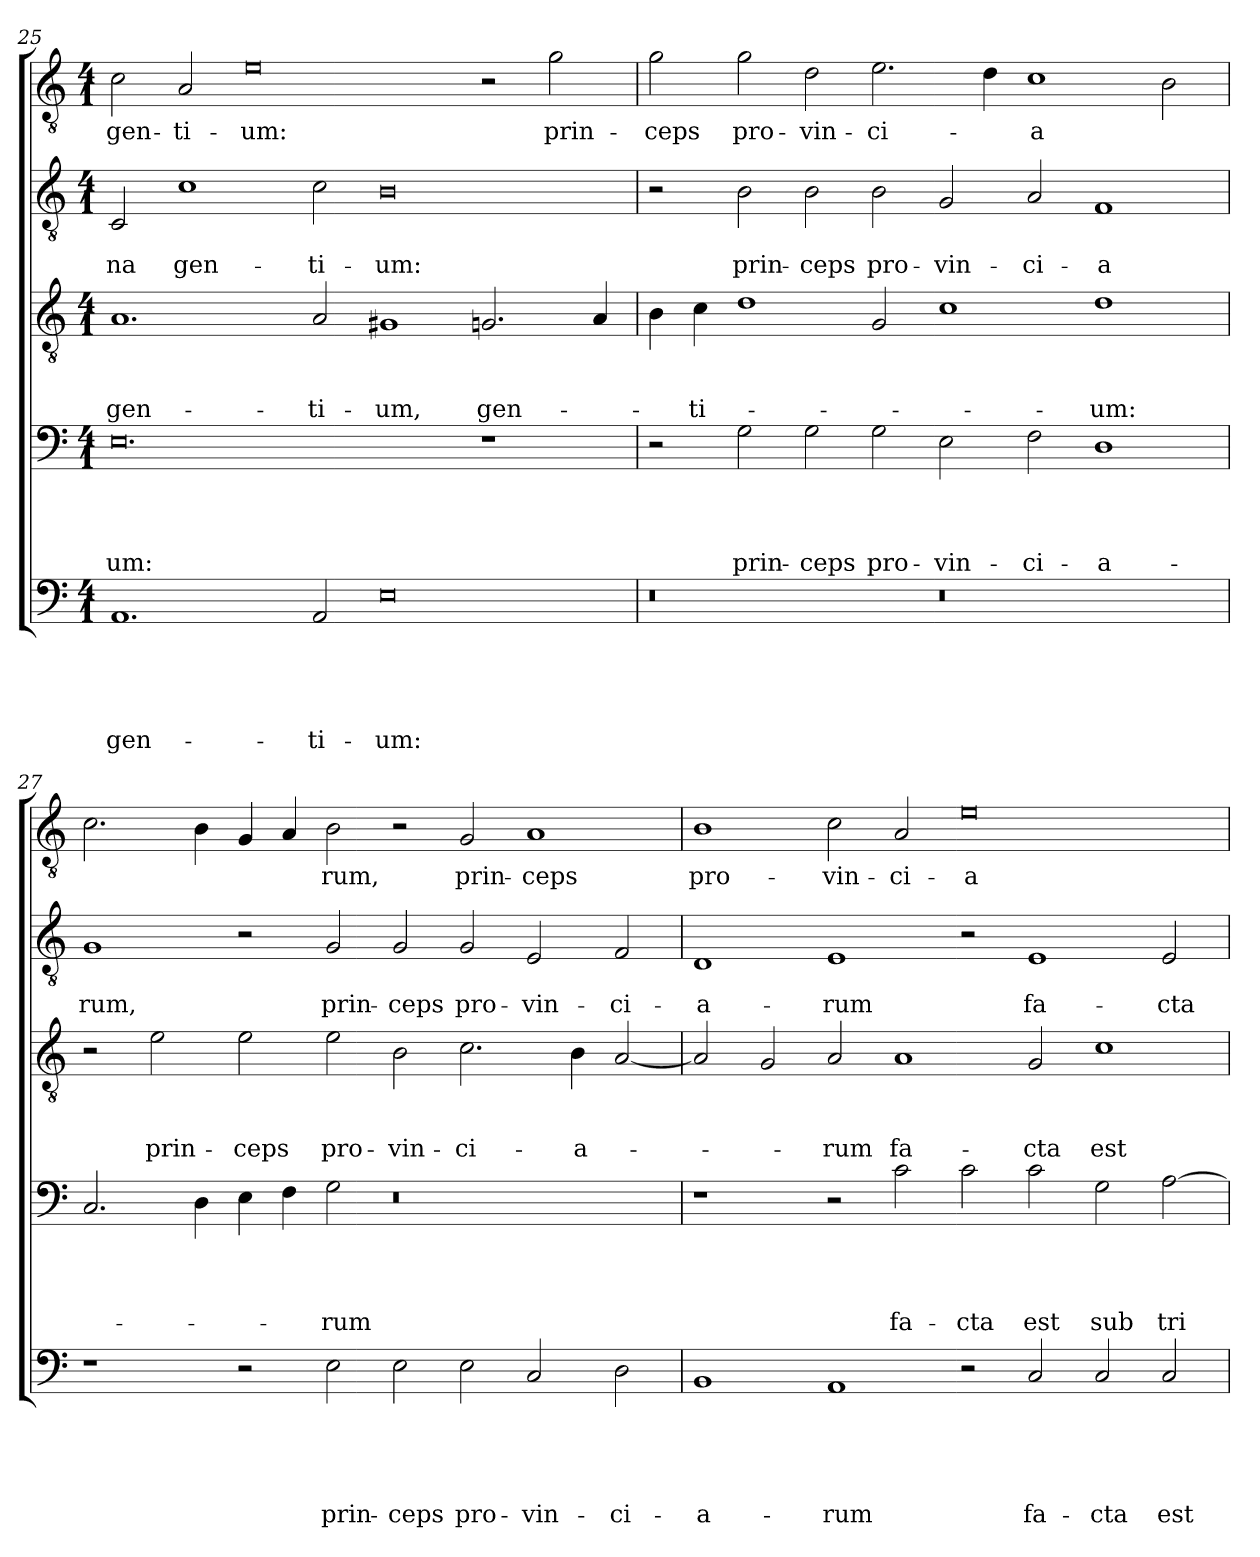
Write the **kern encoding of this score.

**kern	**text	**text	**text	**text	**text	**kern	**text	**text	**text	**text	**kern	**text	**text	**text	**kern	**text	**text	**kern	**text
*part5	*part5	*part5	*part5	*part5	*part5	*part4	*part4	*part4	*part4	*part4	*part3	*part3	*part3	*part3	*part2	*part2	*part2	*part1	*part1
*staff5	*staff5	*staff5	*staff5	*staff5	*staff5	*staff4	*staff4	*staff4	*staff4	*staff4	*staff3	*staff3	*staff3	*staff3	*staff2	*staff2	*staff2	*staff1	*staff1
*clefF4	*	*	*	*	*	*clefF4	*	*	*	*	*clefGv2	*	*	*	*clefGv2	*	*	*clefGv2	*
*k[]	*	*	*	*	*	*k[]	*	*	*	*	*k[]	*	*	*	*k[]	*	*	*k[]	*
*C:	*	*	*	*	*	*C:	*	*	*	*	*C:	*	*	*	*C:	*	*	*C:	*
*M4/1	*	*	*	*	*	*M4/1	*	*	*	*	*M4/1	*	*	*	*M4/1	*	*	*M4/1	*
=25	=25	=25	=25	=25	=25	=25	=25	=25	=25	=25	=25	=25	=25	=25	=25	=25	=25	=25	=25
!	!	!	!	!	!LO:LY:b	!	!	!	!	!LO:LY:b	!	!	!	!LO:LY:b	!	!	!LO:LY:b	!	!LO:LY:b
1.AA	.	.	.	.	gen-	0.E	.	.	.	-um:	1.A	.	.	gen-	2C/	.	-na	2c\	gen-
!	!	!	!	!	!	!	!	!	!	!	!	!	!	!	!	!	!LO:LY:b	!	!LO:LY:b
.	.	.	.	.	.	.	.	.	.	.	.	.	.	.	1c	.	gen-	2A/	-ti-
!	!	!	!	!	!	!	!	!	!	!	!	!	!	!	!	!	!	!	!LO:LY:b
.	.	.	.	.	.	.	.	.	.	.	.	.	.	.	.	.	.	0e	-um:
!	!	!	!	!	!LO:LY:b	!	!	!	!	!	!	!	!	!LO:LY:b	!	!	!LO:LY:b	!	!
2AA/	.	.	.	.	-ti-	.	.	.	.	.	2A/	.	.	-ti-	2c\	.	-ti-	.	.
!	!	!	!	!	!LO:LY:b	!	!	!	!	!	!	!	!	!LO:LY:b	!	!	!LO:LY:b	!	!
0E	.	.	.	.	-um:	.	.	.	.	.	1G#X	.	.	-um,	0B	.	-um:	.	.
!	!	!	!	!	!	!	!	!	!	!	!	!	!	!LO:LY:b	!	!	!	!	!
.	.	.	.	.	.	1r	.	.	.	.	2.Gn/	.	.	gen-	.	.	.	2r	.
!	!	!	!	!	!	!	!	!	!	!	!	!	!	!	!	!	!	!	!LO:LY:b
.	.	.	.	.	.	.	.	.	.	.	.	.	.	.	.	.	.	2g\	prin-
.	.	.	.	.	.	.	.	.	.	.	4A/	.	.	.	.	.	.	.	.
!!LO:LB:g=z
=26	=26	=26	=26	=26	=26	=26	=26	=26	=26	=26	=26	=26	=26	=26	=26	=26	=26	=26	=26
!	!	!	!	!	!	!	!	!	!	!	!	!	!	!	!	!	!	!	!LO:LY:b
0r	.	.	.	.	.	2r	.	.	.	.	4B\	.	.	.	2r	.	.	2g\	-ceps
!	!	!	!	!	!	!	!	!	!	!	!	!	!	!LO:LY:b	!	!	!	!	!
.	.	.	.	.	.	.	.	.	.	.	4c\	.	.	-ti-	.	.	.	.	.
!	!	!	!	!	!	!	!	!	!	!LO:LY:b	!	!	!	!	!	!	!LO:LY:b	!	!LO:LY:b
.	.	.	.	.	.	2G\	.	.	.	prin-	1d	.	.	.	2B\	.	prin-	2g\	pro-
!	!	!	!	!	!	!	!	!	!	!LO:LY:b	!	!	!	!	!	!	!LO:LY:b	!	!LO:LY:b
.	.	.	.	.	.	2G\	.	.	.	-ceps	.	.	.	.	2B\	.	-ceps	2d\	-vin-
!	!	!	!	!	!	!	!	!	!	!LO:LY:b	!	!	!	!	!	!	!LO:LY:b	!	!LO:LY:b
.	.	.	.	.	.	2G\	.	.	.	pro-	2G/	.	.	.	2B\	.	pro-	2.e\	-ci-
!	!	!	!	!	!	!	!	!	!	!LO:LY:b	!	!	!	!	!	!	!LO:LY:b	!	!
0r	.	.	.	.	.	2E\	.	.	.	-vin-	1c	.	.	.	2G/	.	-vin-	.	.
.	.	.	.	.	.	.	.	.	.	.	.	.	.	.	.	.	.	4d\	.
!	!	!	!	!	!	!	!	!	!	!LO:LY:b	!	!	!	!	!	!	!LO:LY:b	!	!LO:LY:b
.	.	.	.	.	.	2F\	.	.	.	-ci-	.	.	.	.	2A/	.	-ci-	1c	-a
!	!	!	!	!	!	!	!	!	!	!LO:LY:b	!	!	!	!LO:LY:b	!	!	!LO:LY:b	!	!
.	.	.	.	.	.	1D	.	.	.	-a-	1d	.	.	-um:	1F	.	-a	.	.
.	.	.	.	.	.	.	.	.	.	.	.	.	.	.	.	.	.	2B\	.
=27	=27	=27	=27	=27	=27	=27	=27	=27	=27	=27	=27	=27	=27	=27	=27	=27	=27	=27	=27
!	!	!	!	!	!	!	!	!	!	!	!	!	!	!	!	!	!LO:LY:b	!	!
1r	.	.	.	.	.	2.C/	.	.	.	.	2r	.	.	.	1G	.	rum,	2.c\	.
!	!	!	!	!	!	!	!	!	!	!	!	!	!	!LO:LY:b	!	!	!	!	!
.	.	.	.	.	.	.	.	.	.	.	2e\	.	.	prin-	.	.	.	.	.
.	.	.	.	.	.	4D\	.	.	.	.	.	.	.	.	.	.	.	4B\	.
!	!	!	!	!	!	!	!	!	!	!	!	!	!	!LO:LY:b	!	!	!	!	!
2r	.	.	.	.	.	4E\	.	.	.	.	2e\	.	.	-ceps	2r	.	.	4G/	.
.	.	.	.	.	.	4F\	.	.	.	.	.	.	.	.	.	.	.	4A/	.
!	!	!	!	!	!LO:LY:b	!	!	!	!	!LO:LY:b	!	!	!	!LO:LY:b	!	!	!LO:LY:b	!	!LO:LY:b
2E\	.	.	.	.	prin-	2G\	.	.	.	-rum	2e\	.	.	pro-	2G/	.	prin-	2B\	rum,
!	!	!	!	!	!LO:LY:b	!	!	!	!	!	!	!	!	!LO:LY:b	!	!	!LO:LY:b	!	!
2E\	.	.	.	.	-ceps	0r	.	.	.	.	2B\	.	.	-vin-	2G/	.	-ceps	2r	.
!	!	!	!	!	!LO:LY:b	!	!	!	!	!	!	!	!	!LO:LY:b	!	!	!LO:LY:b	!	!LO:LY:b
2E\	.	.	.	.	pro-	.	.	.	.	.	2.c\	.	.	-ci-	2G/	.	pro-	2G/	prin-
!	!	!	!	!	!LO:LY:b	!	!	!	!	!	!	!	!	!	!	!	!LO:LY:b	!	!LO:LY:b
2C/	.	.	.	.	-vin-	.	.	.	.	.	.	.	.	.	2E/	.	-vin-	1A	-ceps
!	!	!	!	!	!	!	!	!	!	!	!	!	!	!LO:LY:b	!	!	!	!	!
.	.	.	.	.	.	.	.	.	.	.	4B\	.	.	-a-	.	.	.	.	.
!	!	!	!	!	!LO:LY:b	!	!	!	!	!	!	!	!	!	!	!	!LO:LY:b	!	!
2D\	.	.	.	.	-ci-	.	.	.	.	.	[2A/	.	.	.	2F/	.	-ci-	.	.
=28	=28	=28	=28	=28	=28	=28	=28	=28	=28	=28	=28	=28	=28	=28	=28	=28	=28	=28	=28
!	!	!	!	!	!LO:LY:b	!	!	!	!	!	!	!	!	!	!	!	!LO:LY:b	!	!LO:LY:b
1BB	.	.	.	.	-a-	1r	.	.	.	.	2A/]	.	.	.	1D	.	-a-	1B	pro-
.	.	.	.	.	.	.	.	.	.	.	2G/	.	.	.	.	.	.	.	.
!	!	!	!	!	!LO:LY:b	!	!	!	!	!	!	!	!	!LO:LY:b	!	!	!LO:LY:b	!	!LO:LY:b
1AA	.	.	.	.	-rum	2r	.	.	.	.	2A/	.	.	-rum	1E	.	-rum	2c\	-vin-
!	!	!	!	!	!	!	!	!	!	!LO:LY:b	!	!	!	!LO:LY:b	!	!	!	!	!LO:LY:b
.	.	.	.	.	.	2c\	.	.	.	fa-	1A	.	.	fa-	.	.	.	2A/	-ci-
!	!	!	!	!	!	!	!	!	!	!LO:LY:b	!	!	!	!	!	!	!	!	!LO:LY:b
2r	.	.	.	.	.	2c\	.	.	.	-cta	.	.	.	.	2r	.	.	0e	-a-
!	!	!	!	!	!LO:LY:b	!	!	!	!	!LO:LY:b	!	!	!	!LO:LY:b	!	!	!LO:LY:b	!	!
2C/	.	.	.	.	fa-	2c\	.	.	.	est	2G/	.	.	-cta	1E	.	fa-	.	.
!	!	!	!	!	!LO:LY:b	!	!	!	!	!LO:LY:b	!	!	!	!LO:LY:b	!	!	!	!	!
2C/	.	.	.	.	-cta	2G\	.	.	.	sub	1c	.	.	est	.	.	.	.	.
!	!	!	!	!	!LO:LY:b	!	!	!	!	!LO:LY:b	!	!	!	!	!	!	!LO:LY:b	!	!
2C/	.	.	.	.	est	[2A\	.	.	.	tri-	.	.	.	.	2E/	.	-cta	.	.
=	=	=	=	=	=	=	=	=	=	=	=	=	=	=	=	=	=	=	=
*-	*-	*-	*-	*-	*-	*-	*-	*-	*-	*-	*-	*-	*-	*-	*-	*-	*-	*-	*-
